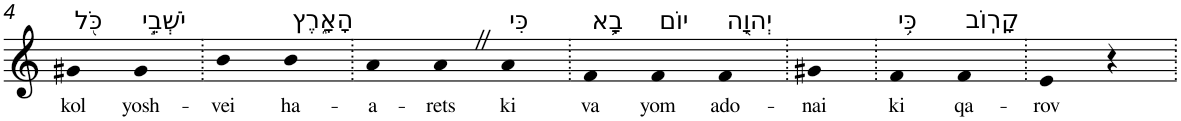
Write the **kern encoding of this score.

**kern	**text
*part1	*part1
*staff1	*staff1
*I"Piano	*
*I'Pno	*
!!LO:PB:g=z
*clefG2	*
*k[]	*
=4	=4
!LO:TX:a:t=כֹּ֖ל	!
!	!LO:LY:b
4g#X	kol
!LO:TX:a:t=יֹשְׁבֵ֣י	!
!	!LO:LY:b
4g#	yosh-
=5.	=5.
!	!LO:LY:b
4b	-vei
!LO:TX:a:t=הָאָ֑רֶץ	!
!	!LO:LY:b
4b	ha-
=6.	=6.
!	!LO:LY:b
4a	-a-
!	!LO:LY:b
4aZ	-rets
!LO:TX:a:t=כִּי	!
!	!LO:LY:b
4a	ki
=7.	=7.
!LO:TX:a:t=בָ֥א	!
!	!LO:LY:b
4f	va
!LO:TX:a:t=יוֹם	!
!	!LO:LY:b
4f	yom
!LO:TX:a:t=יְהוָ֖ה	!
!	!LO:LY:b
4f	ado-
=8.	=8.
!	!LO:LY:b
4g#X	-nai
=9.	=9.
!LO:TX:a:t=כִּ֥י	!
!	!LO:LY:b
4f	ki
!LO:TX:a:t=קָרֽוֹב	!
!	!LO:LY:b
4f	qa-
=10.	=10.
!	!LO:LY:b
4e	-rov
4r	.
=.	=.
*-	*-
